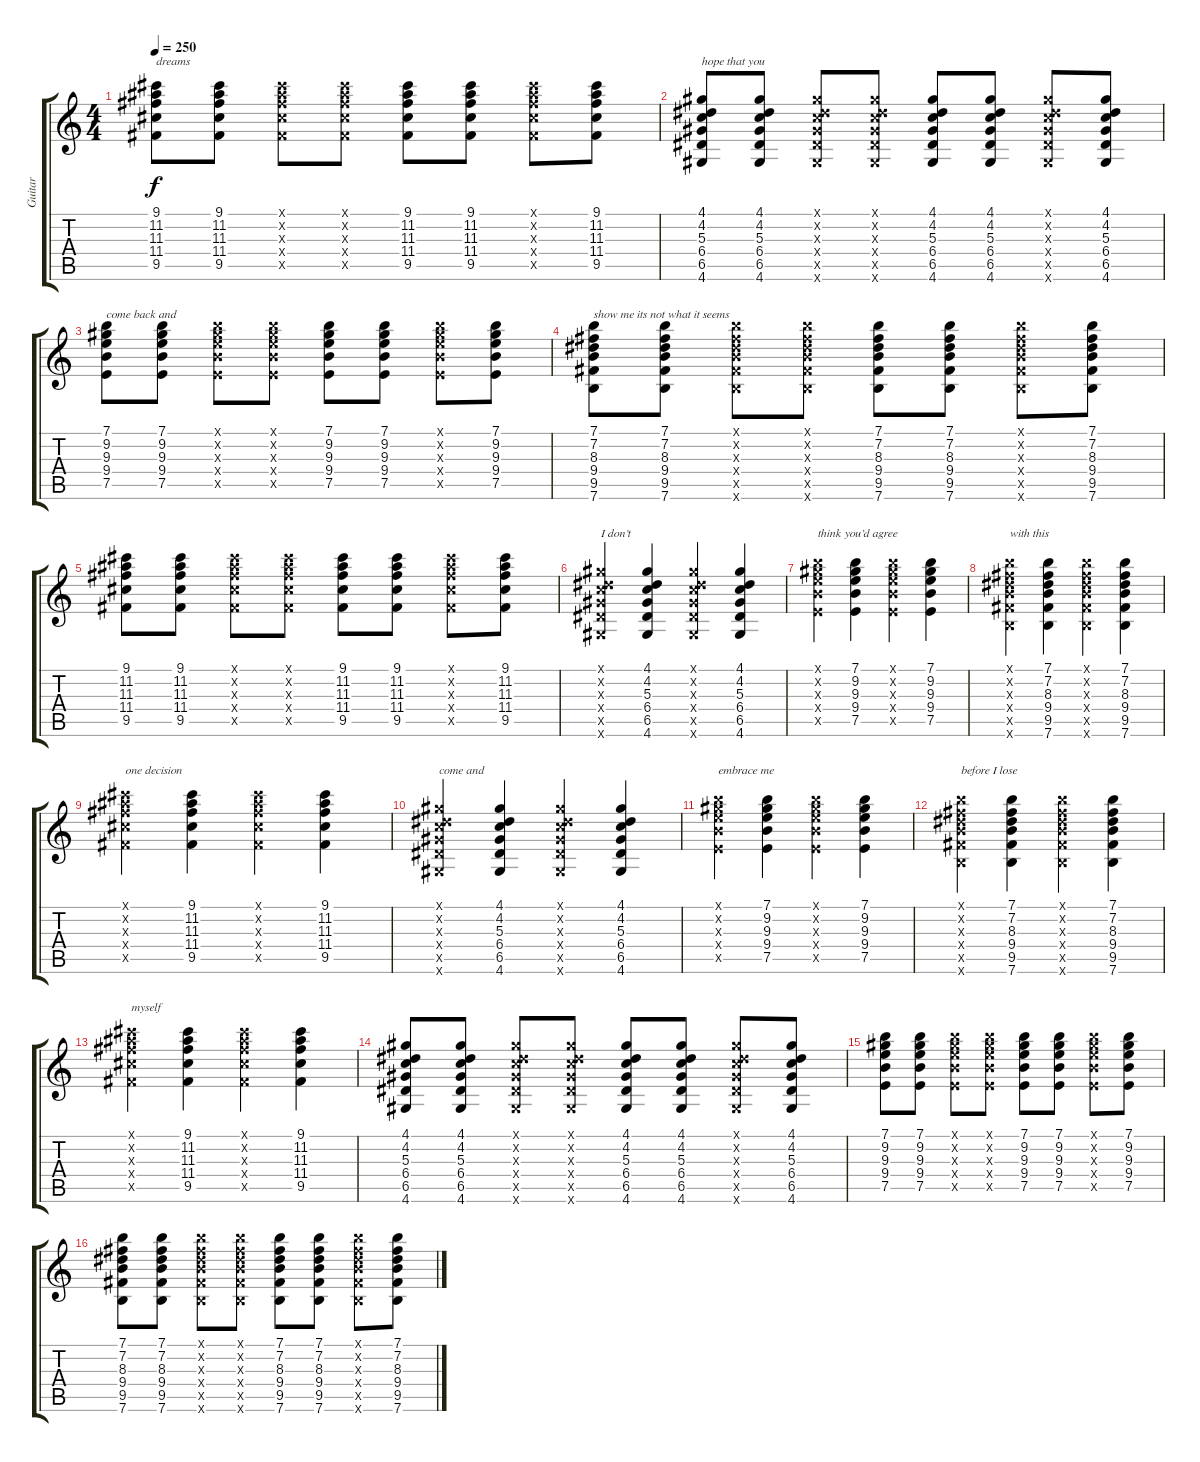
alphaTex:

\track ("Guitar" "Guitar") {instrument electricguitarclean}
\staff {score tabs}
\tuning (E4 B3 G3 D3 A2 E2) {hide}
\ts (4 4)
\tempo 250
\clef g2
\ks c
(9.1 11.2 11.3 11.4 9.5).8{txt "dreams" dy f} (9.1 11.2 11.3 11.4 9.5).8 (9.1{x} 11.2{x} 11.3{x} 11.4{x} 9.5{x}).8 (9.1{x} 11.2{x} 11.3{x} 11.4{x} 9.5{x}).8 (9.1 11.2 11.3 11.4 9.5).8 (9.1 11.2 11.3 11.4 9.5).8 (9.1{x} 11.2{x} 11.3{x} 11.4{x} 9.5{x}).8 (9.1 11.2 11.3 11.4 9.5).8 |
(4.1 4.2 5.3 6.4 6.5 4.6).8{txt "hope that you "} (4.1 4.2 5.3 6.4 6.5 4.6).8 (4.1{x} 4.2{x} 5.3{x} 6.4{x} 6.5{x} 4.6{x}).8 (4.1{x} 4.2{x} 5.3{x} 6.4{x} 6.5{x} 4.6{x}).8 (4.1 4.2 5.3 6.4 6.5 4.6).8 (4.1 4.2 5.3 6.4 6.5 4.6).8 (4.1{x} 4.2{x} 5.3{x} 6.4{x} 6.5{x} 4.6{x}).8 (4.1 4.2 5.3 6.4 6.5 4.6).8 |
(7.1 9.2 9.3 9.4 7.5).8{txt "come back and "} (7.1 9.2 9.3 9.4 7.5).8 (7.1{x} 9.2{x} 9.3{x} 9.4{x} 7.5{x}).8 (7.1{x} 9.2{x} 9.3{x} 9.4{x} 7.5{x}).8 (7.1 9.2 9.3 9.4 7.5).8 (7.1 9.2 9.3 9.4 7.5).8 (7.1{x} 9.2{x} 9.3{x} 9.4{x} 7.5{x}).8 (7.1 9.2 9.3 9.4 7.5).8 |
(7.1 7.2 8.3 9.4 9.5 7.6).8{txt "show me its not what it seems"} (7.1 7.2 8.3 9.4 9.5 7.6).8 (7.1{x} 7.2{x} 8.3{x} 9.4{x} 9.5{x} 7.6{x}).8 (7.1{x} 7.2{x} 8.3{x} 9.4{x} 9.5{x} 7.6{x}).8 (7.1 7.2 8.3 9.4 9.5 7.6).8 (7.1 7.2 8.3 9.4 9.5 7.6).8 (7.1{x} 7.2{x} 8.3{x} 9.4{x} 9.5{x} 7.6{x}).8 (7.1 7.2 8.3 9.4 9.5 7.6).8 |
(9.1 11.2 11.3 11.4 9.5).8 (9.1 11.2 11.3 11.4 9.5).8 (9.1{x} 11.2{x} 11.3{x} 11.4{x} 9.5{x}).8 (9.1{x} 11.2{x} 11.3{x} 11.4{x} 9.5{x}).8 (9.1 11.2 11.3 11.4 9.5).8 (9.1 11.2 11.3 11.4 9.5).8 (9.1{x} 11.2{x} 11.3{x} 11.4{x} 9.5{x}).8 (9.1 11.2 11.3 11.4 9.5).8 |
(4.1{x} 4.2{x} 5.3{x} 6.4{x} 6.5{x} 4.6{x}).4{txt "I don’t "} (4.1 4.2 5.3 6.4 6.5 4.6).4 (4.1{x} 4.2{x} 5.3{x} 6.4{x} 6.5{x} 4.6{x}).4 (4.1 4.2 5.3 6.4 6.5 4.6).4 |
(7.1{x} 9.2{x} 9.3{x} 9.4{x} 7.5{x}).4{txt "think you’d agree "} (7.1 9.2 9.3 9.4 7.5).4 (7.1{x} 9.2{x} 9.3{x} 9.4{x} 7.5{x}).4 (7.1 9.2 9.3 9.4 7.5).4 |
(7.1{x} 7.2{x} 8.3{x} 9.4{x} 9.5{x} 7.6{x}).4{txt "with this "} (7.1 7.2 8.3 9.4 9.5 7.6).4 (7.1{x} 7.2{x} 8.3{x} 9.4{x} 9.5{x} 7.6{x}).4 (7.1 7.2 8.3 9.4 9.5 7.6).4 |
(9.1{x} 11.2{x} 11.3{x} 11.4{x} 9.5{x}).4{txt "one decision"} (9.1 11.2 11.3 11.4 9.5).4 (9.1{x} 11.2{x} 11.3{x} 11.4{x} 9.5{x}).4 (9.1 11.2 11.3 11.4 9.5).4 |
(4.1{x} 4.2{x} 5.3{x} 6.4{x} 6.5{x} 4.6{x}).4{txt "come and "} (4.1 4.2 5.3 6.4 6.5 4.6).4 (4.1{x} 4.2{x} 5.3{x} 6.4{x} 6.5{x} 4.6{x}).4 (4.1 4.2 5.3 6.4 6.5 4.6).4 |
(7.1{x} 9.2{x} 9.3{x} 9.4{x} 7.5{x}).4{txt "embrace me "} (7.1 9.2 9.3 9.4 7.5).4 (7.1{x} 9.2{x} 9.3{x} 9.4{x} 7.5{x}).4 (7.1 9.2 9.3 9.4 7.5).4 |
(7.1{x} 7.2{x} 8.3{x} 9.4{x} 9.5{x} 7.6{x}).4{txt "before I lose "} (7.1 7.2 8.3 9.4 9.5 7.6).4 (7.1{x} 7.2{x} 8.3{x} 9.4{x} 9.5{x} 7.6{x}).4 (7.1 7.2 8.3 9.4 9.5 7.6).4 |
(9.1{x} 11.2{x} 11.3{x} 11.4{x} 9.5{x}).4{txt "myself"} (9.1 11.2 11.3 11.4 9.5).4 (9.1{x} 11.2{x} 11.3{x} 11.4{x} 9.5{x}).4 (9.1 11.2 11.3 11.4 9.5).4 |
(4.1 4.2 5.3 6.4 6.5 4.6).8 (4.1 4.2 5.3 6.4 6.5 4.6).8 (4.1{x} 4.2{x} 5.3{x} 6.4{x} 6.5{x} 4.6{x}).8 (4.1{x} 4.2{x} 5.3{x} 6.4{x} 6.5{x} 4.6{x}).8 (4.1 4.2 5.3 6.4 6.5 4.6).8 (4.1 4.2 5.3 6.4 6.5 4.6).8 (4.1{x} 4.2{x} 5.3{x} 6.4{x} 6.5{x} 4.6{x}).8 (4.1 4.2 5.3 6.4 6.5 4.6).8 |
(7.1 9.2 9.3 9.4 7.5).8 (7.1 9.2 9.3 9.4 7.5).8 (7.1{x} 9.2{x} 9.3{x} 9.4{x} 7.5{x}).8 (7.1{x} 9.2{x} 9.3{x} 9.4{x} 7.5{x}).8 (7.1 9.2 9.3 9.4 7.5).8 (7.1 9.2 9.3 9.4 7.5).8 (7.1{x} 9.2{x} 9.3{x} 9.4{x} 7.5{x}).8 (7.1 9.2 9.3 9.4 7.5).8 |
(7.1 7.2 8.3 9.4 9.5 7.6).8 (7.1 7.2 8.3 9.4 9.5 7.6).8 (7.1{x} 7.2{x} 8.3{x} 9.4{x} 9.5{x} 7.6{x}).8 (7.1{x} 7.2{x} 8.3{x} 9.4{x} 9.5{x} 7.6{x}).8 (7.1 7.2 8.3 9.4 9.5 7.6).8 (7.1 7.2 8.3 9.4 9.5 7.6).8 (7.1{x} 7.2{x} 8.3{x} 9.4{x} 9.5{x} 7.6{x}).8 (7.1 7.2 8.3 9.4 9.5 7.6).8
